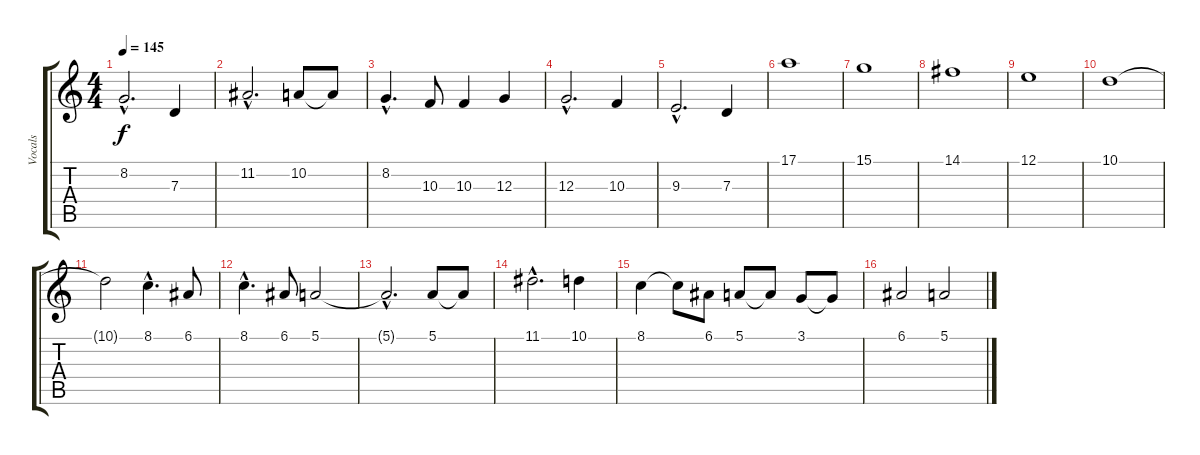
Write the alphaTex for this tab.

\track ("Vocals" "Vocals") {instrument lead6voice}
\staff {score tabs}
\tuning (E4 B3 G3 D3 A2 E2) {hide}
\ts (4 4)
\tempo 145
\clef g2
\ks c
8.2{hac}.2{d dy f} 7.3.4 |
11.2{hac}.2{d} 10.2.8 10.2{t}.8 |
8.2{hac}.4{d} 10.3.8 10.3.4 12.3.4 |
12.3{hac}.2{d} 10.3.4 |
9.3{hac}.2{d} 7.3.4 |
17.1.1 |
15.1.1 |
14.1.1 |
12.1.1 |
10.1.1 |
10.1{t}.2 8.1{hac}.4{d} 6.1.8 |
8.1{hac}.4{d} 6.1.8 5.1.2 |
5.1{hac t}.2{d} 5.1.8 5.1{t}.8 |
11.1{hac}.2{d} 10.1.4 |
8.1.4 8.1{t}.8 6.1.8 5.1.8 5.1{t}.8 3.1.8 3.1{t}.8 |
6.1.2 5.1.2
